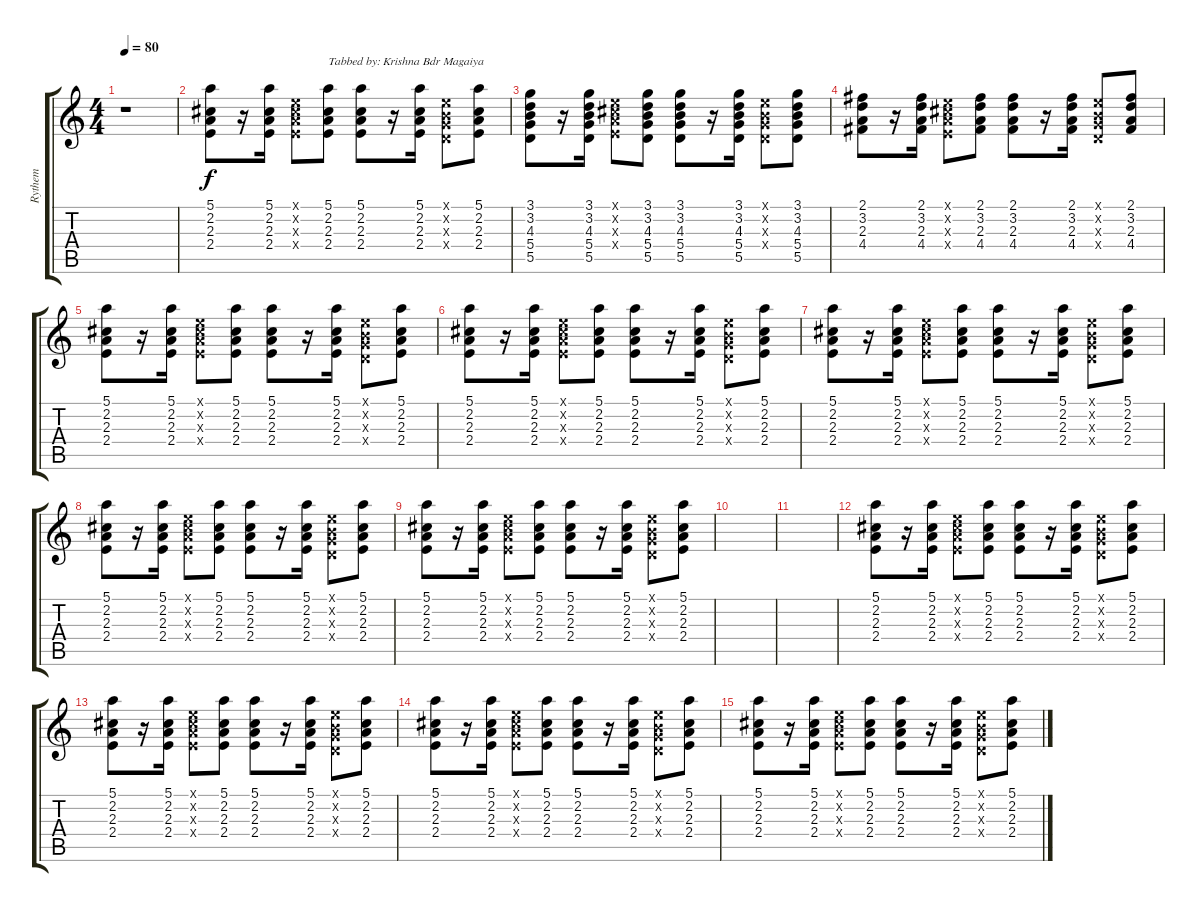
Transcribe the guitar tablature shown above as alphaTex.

\track ("Rythem" "Rythem") {instrument acousticguitarnylon}
\staff {score tabs}
\tuning (E4 B3 G3 D3 A2 E2) {hide}
\ts (4 4)
\tempo 80
\clef g2
\ks c
r.1{dy f instrument acousticguitarnylon} |
(5.1 2.2 2.3 2.4).8 r.16 (5.1 2.2 2.3 2.4).16 (0.1{x} 2.2{x} 2.3{x} 2.4{x}).8 (5.1 2.2 2.3 2.4).8{txt "Tabbed by: Krishna Bdr Magaiya"} (5.1 2.2 2.3 2.4).8 r.16 (5.1 2.2 2.3 2.4).16 (0.1{x} 0.2{x} 0.3{x} 0.4{x}).8 (5.1 2.2 2.3 2.4).8 |
(3.1 3.2 4.3 5.4 5.5).8 r.16 (3.1 3.2 4.3 5.4 5.5).16 (0.1{x} 2.2{x} 2.3{x} 2.4{x}).8 (3.1 3.2 4.3 5.4 5.5).8{txt ""} (3.1 3.2 4.3 5.4 5.5).8 r.16 (3.1 3.2 4.3 5.4 5.5).16 (0.1{x} 0.2{x} 0.3{x} 0.4{x}).8 (3.1 3.2 4.3 5.4 5.5).8 |
(2.1 3.2 2.3 4.4).8 r.16 (2.1 3.2 2.3 4.4).16 (0.1{x} 2.2{x} 2.3{x} 2.4{x}).8 (2.1 3.2 2.3 4.4).8 (2.1 3.2 2.3 4.4).8 r.16 (2.1 3.2 2.3 4.4).16 (0.1{x} 0.2{x} 0.3{x} 0.4{x}).8 (2.1 3.2 2.3 4.4).8 |
(5.1 2.2 2.3 2.4).8 r.16 (5.1 2.2 2.3 2.4).16 (0.1{x} 2.2{x} 2.3{x} 2.4{x}).8 (5.1 2.2 2.3 2.4).8 (5.1 2.2 2.3 2.4).8 r.16 (5.1 2.2 2.3 2.4).16 (0.1{x} 0.2{x} 0.3{x} 0.4{x}).8 (5.1 2.2 2.3 2.4).8 |
(5.1 2.2 2.3 2.4).8 r.16 (5.1 2.2 2.3 2.4).16 (0.1{x} 2.2{x} 2.3{x} 2.4{x}).8 (5.1 2.2 2.3 2.4).8 (5.1 2.2 2.3 2.4).8 r.16 (5.1 2.2 2.3 2.4).16 (0.1{x} 0.2{x} 0.3{x} 0.4{x}).8 (5.1 2.2 2.3 2.4).8 |
(5.1 2.2 2.3 2.4).8 r.16 (5.1 2.2 2.3 2.4).16 (0.1{x} 2.2{x} 2.3{x} 2.4{x}).8 (5.1 2.2 2.3 2.4).8 (5.1 2.2 2.3 2.4).8 r.16 (5.1 2.2 2.3 2.4).16 (0.1{x} 0.2{x} 0.3{x} 0.4{x}).8 (5.1 2.2 2.3 2.4).8 |
(5.1 2.2 2.3 2.4).8 r.16 (5.1 2.2 2.3 2.4).16 (0.1{x} 2.2{x} 2.3{x} 2.4{x}).8 (5.1 2.2 2.3 2.4).8 (5.1 2.2 2.3 2.4).8 r.16 (5.1 2.2 2.3 2.4).16 (0.1{x} 0.2{x} 0.3{x} 0.4{x}).8 (5.1 2.2 2.3 2.4).8 |
(5.1 2.2 2.3 2.4).8 r.16 (5.1 2.2 2.3 2.4).16 (0.1{x} 2.2{x} 2.3{x} 2.4{x}).8 (5.1 2.2 2.3 2.4).8 (5.1 2.2 2.3 2.4).8 r.16 (5.1 2.2 2.3 2.4).16 (0.1{x} 0.2{x} 0.3{x} 0.4{x}).8 (5.1 2.2 2.3 2.4).8 |
|
|
(5.1 2.2 2.3 2.4).8 r.16 (5.1 2.2 2.3 2.4).16 (0.1{x} 2.2{x} 2.3{x} 2.4{x}).8 (5.1 2.2 2.3 2.4).8 (5.1 2.2 2.3 2.4).8 r.16 (5.1 2.2 2.3 2.4).16 (0.1{x} 0.2{x} 0.3{x} 0.4{x}).8 (5.1 2.2 2.3 2.4).8 |
(5.1 2.2 2.3 2.4).8 r.16 (5.1 2.2 2.3 2.4).16 (0.1{x} 2.2{x} 2.3{x} 2.4{x}).8 (5.1 2.2 2.3 2.4).8 (5.1 2.2 2.3 2.4).8 r.16 (5.1 2.2 2.3 2.4).16 (0.1{x} 0.2{x} 0.3{x} 0.4{x}).8 (5.1 2.2 2.3 2.4).8 |
(5.1 2.2 2.3 2.4).8 r.16 (5.1 2.2 2.3 2.4).16 (0.1{x} 2.2{x} 2.3{x} 2.4{x}).8 (5.1 2.2 2.3 2.4).8 (5.1 2.2 2.3 2.4).8 r.16 (5.1 2.2 2.3 2.4).16 (0.1{x} 0.2{x} 0.3{x} 0.4{x}).8 (5.1 2.2 2.3 2.4).8 |
(5.1 2.2 2.3 2.4).8 r.16 (5.1 2.2 2.3 2.4).16 (0.1{x} 2.2{x} 2.3{x} 2.4{x}).8 (5.1 2.2 2.3 2.4).8 (5.1 2.2 2.3 2.4).8 r.16 (5.1 2.2 2.3 2.4).16 (0.1{x} 0.2{x} 0.3{x} 0.4{x}).8 (5.1 2.2 2.3 2.4).8
